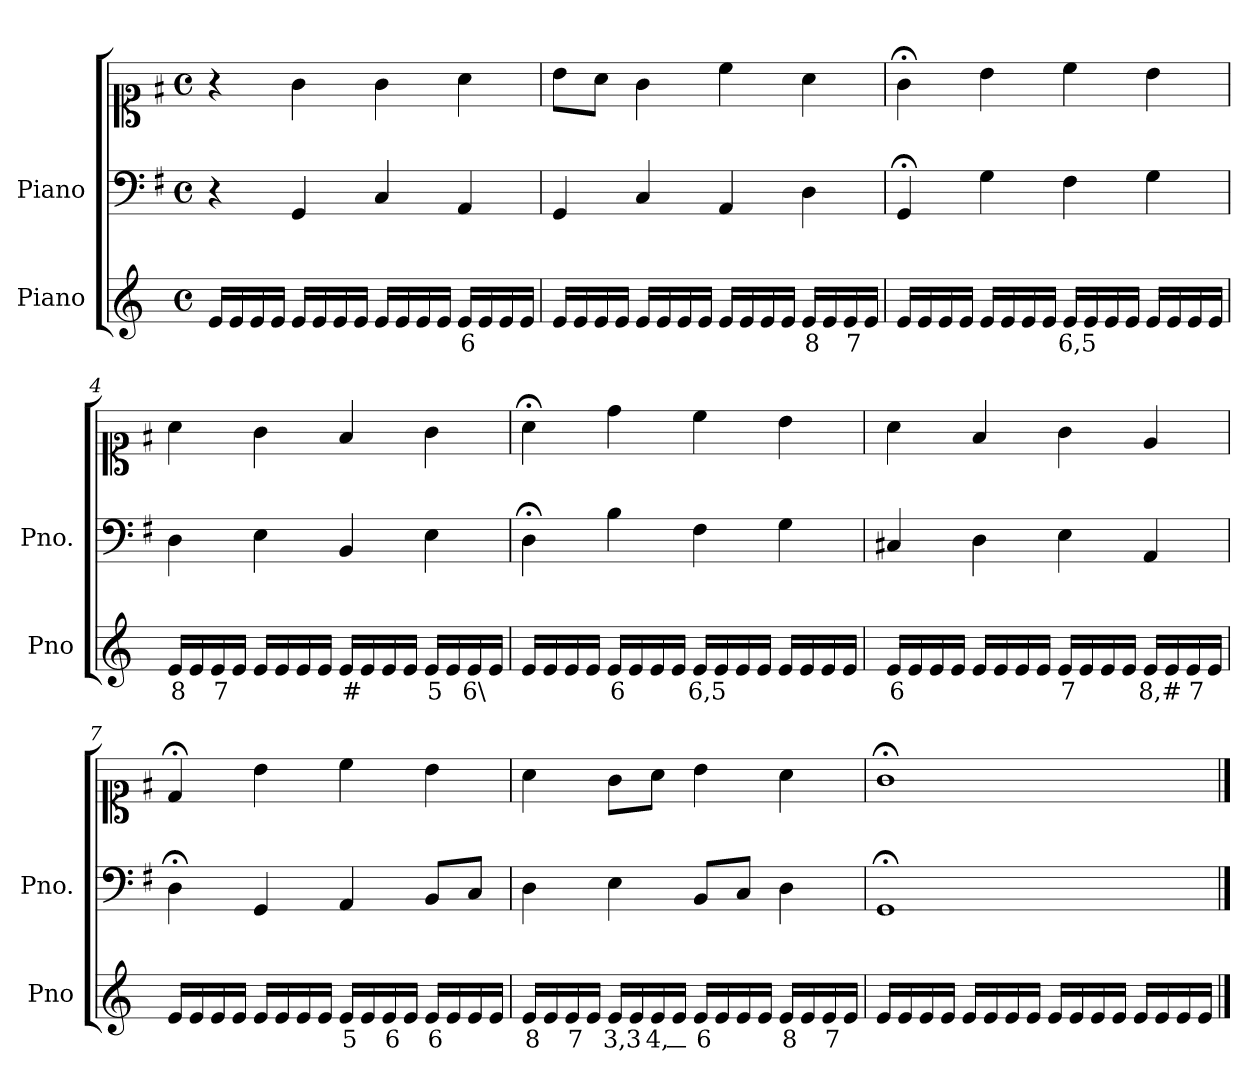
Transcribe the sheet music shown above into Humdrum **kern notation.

**kern	**text	**kern	**kern
*part2	*part2	*part1	*part1
*staff3	*staff3	*staff2	*staff1
*I"Piano	*	*I"Piano	*
*I'Pno	*	*I'Pno.	*
*clefG2	*	*clefF4	*clefC1
*k[]	*	*k[f#]	*k[f#]
*M4/4	*	*M4/4	*M4/4
*met(c)	*	*met(c)	*met(c)
=1	=1	=1	=1
16e/LL	.	4r	4r
16e/	.	.	.
16e/	.	.	.
16e/JJ	.	.	.
16e/LL	.	4GG/	4g\
16e/	.	.	.
16e/	.	.	.
16e/JJ	.	.	.
16e/LL	.	4C/	4g\
16e/	.	.	.
16e/	.	.	.
16e/JJ	.	.	.
!	!LO:LY:b	!	!
16e/LL	6	4AA/	4a\
16e/	.	.	.
16e/	.	.	.
16e/JJ	.	.	.
=2	=2	=2	=2
16e/LL	.	4GG/	8b\L
16e/	.	.	.
16e/	.	.	8a\J
16e/JJ	.	.	.
16e/LL	.	4C/	4g\
16e/	.	.	.
16e/	.	.	.
16e/JJ	.	.	.
16e/LL	.	4AA/	4cc\
16e/	.	.	.
16e/	.	.	.
16e/JJ	.	.	.
!	!LO:LY:b	!	!
16e/LL	8	4D\	4a\
16e/	.	.	.
!	!LO:LY:b	!	!
16e/	7	.	.
16e/JJ	.	.	.
=3	=3	=3	=3
16e/LL	.	4GG;</	4g;<\
16e/	.	.	.
16e/	.	.	.
16e/JJ	.	.	.
16e/LL	.	4G\	4b\
16e/	.	.	.
16e/	.	.	.
16e/JJ	.	.	.
!	!LO:LY:b	!	!
16e/LL	6,5	4F#\	4cc\
16e/	.	.	.
16e/	.	.	.
16e/JJ	.	.	.
16e/LL	.	4G\	4b\
16e/	.	.	.
16e/	.	.	.
16e/JJ	.	.	.
=4	=4	=4	=4
!	!LO:LY:b	!	!
16e/LL	8	4D\	4a\
16e/	.	.	.
!	!LO:LY:b	!	!
16e/	7	.	.
16e/JJ	.	.	.
16e/LL	.	4E\	4g\
16e/	.	.	.
16e/	.	.	.
16e/JJ	.	.	.
!	!LO:LY:b	!	!
16e/LL	#	4BB/	4f#/
16e/	.	.	.
16e/	.	.	.
16e/JJ	.	.	.
!	!LO:LY:b	!	!
16e/LL	5	4E\	4g\
16e/	.	.	.
!	!LO:LY:b	!	!
16e/	6\	.	.
16e/JJ	.	.	.
=5	=5	=5	=5
16e/LL	.	4D;<\	4a;<\
16e/	.	.	.
16e/	.	.	.
16e/JJ	.	.	.
!	!LO:LY:b	!	!
16e/LL	6	4B\	4dd\
16e/	.	.	.
16e/	.	.	.
16e/JJ	.	.	.
!	!LO:LY:b	!	!
16e/LL	6,5	4F#\	4cc\
16e/	.	.	.
16e/	.	.	.
16e/JJ	.	.	.
16e/LL	.	4G\	4b\
16e/	.	.	.
16e/	.	.	.
16e/JJ	.	.	.
=6	=6	=6	=6
!	!LO:LY:b	!	!
16e/LL	6	4C#X/	4a\
16e/	.	.	.
16e/	.	.	.
16e/JJ	.	.	.
16e/LL	.	4D\	4f#/
16e/	.	.	.
16e/	.	.	.
16e/JJ	.	.	.
!	!LO:LY:b	!	!
16e/LL	7	4E\	4g\
16e/	.	.	.
16e/	.	.	.
16e/JJ	.	.	.
!	!LO:LY:b	!	!
16e/LL	8,#	4AA/	4e/
16e/	.	.	.
!	!LO:LY:b	!	!
16e/	7	.	.
16e/JJ	.	.	.
=7	=7	=7	=7
16e/LL	.	4D;<\	4d;</
16e/	.	.	.
16e/	.	.	.
16e/JJ	.	.	.
16e/LL	.	4GG/	4b\
16e/	.	.	.
16e/	.	.	.
16e/JJ	.	.	.
!	!LO:LY:b	!	!
16e/LL	5	4AA/	4cc\
16e/	.	.	.
!	!LO:LY:b	!	!
16e/	6	.	.
16e/JJ	.	.	.
!	!LO:LY:b	!	!
16e/LL	6	8BB/L	4b\
16e/	.	.	.
16e/	.	8C/J	.
16e/JJ	.	.	.
=8	=8	=8	=8
!	!LO:LY:b	!	!
16e/LL	8	4D\	4a\
16e/	.	.	.
!	!LO:LY:b	!	!
16e/	7	.	.
16e/JJ	.	.	.
!	!LO:LY:b	!	!
16e/LL	3,3	4E\	8g\L
16e/	.	.	.
!	!LO:LY:b	!	!
16e/	4,_	.	8a\J
16e/JJ	.	.	.
!	!LO:LY:b	!	!
16e/LL	6	8BB/L	4b\
16e/	.	.	.
16e/	.	8C/J	.
16e/JJ	.	.	.
!	!LO:LY:b	!	!
16e/LL	8	4D\	4a\
16e/	.	.	.
!	!LO:LY:b	!	!
16e/	7	.	.
16e/JJ	.	.	.
=9	=9	=9	=9
16e/LL	.	1GG;<	1g;<
16e/	.	.	.
16e/	.	.	.
16e/JJ	.	.	.
16e/LL	.	.	.
16e/	.	.	.
16e/	.	.	.
16e/JJ	.	.	.
16e/LL	.	.	.
16e/	.	.	.
16e/	.	.	.
16e/JJ	.	.	.
16e/LL	.	.	.
16e/	.	.	.
16e/	.	.	.
16e/JJ	.	.	.
==	==	==	==
*-	*-	*-	*-
